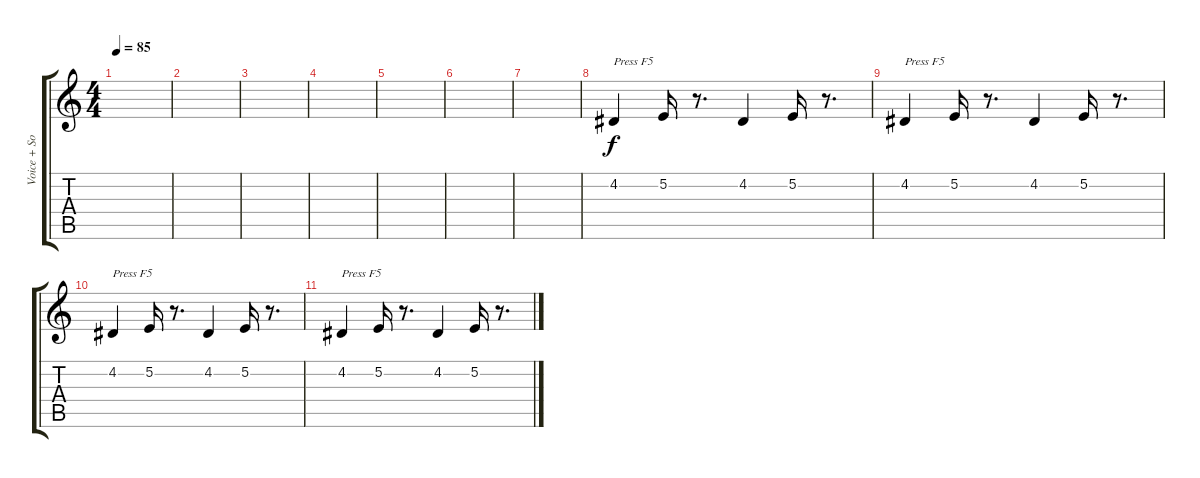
\track ("Voice + Solo" "Voice + So") {instrument synthvoice}
\staff {score tabs}
\tuning (E4 B3 G3 D3 A2 E2) {hide}
\ts (4 4)
\tempo 85
\clef g2
\ks c
|
|
|
|
|
|
|
4.2.4{txt "Press F5"} 5.2.16 r.8{d} 4.2.4 5.2.16 r.8{d} |
4.2.4{txt "Press F5"} 5.2.16 r.8{d} 4.2.4 5.2.16 r.8{d} |
4.2.4{txt "Press F5"} 5.2.16 r.8{d} 4.2.4 5.2.16 r.8{d} |
4.2.4{txt "Press F5"} 5.2.16 r.8{d} 4.2.4 5.2.16 r.8{d}
